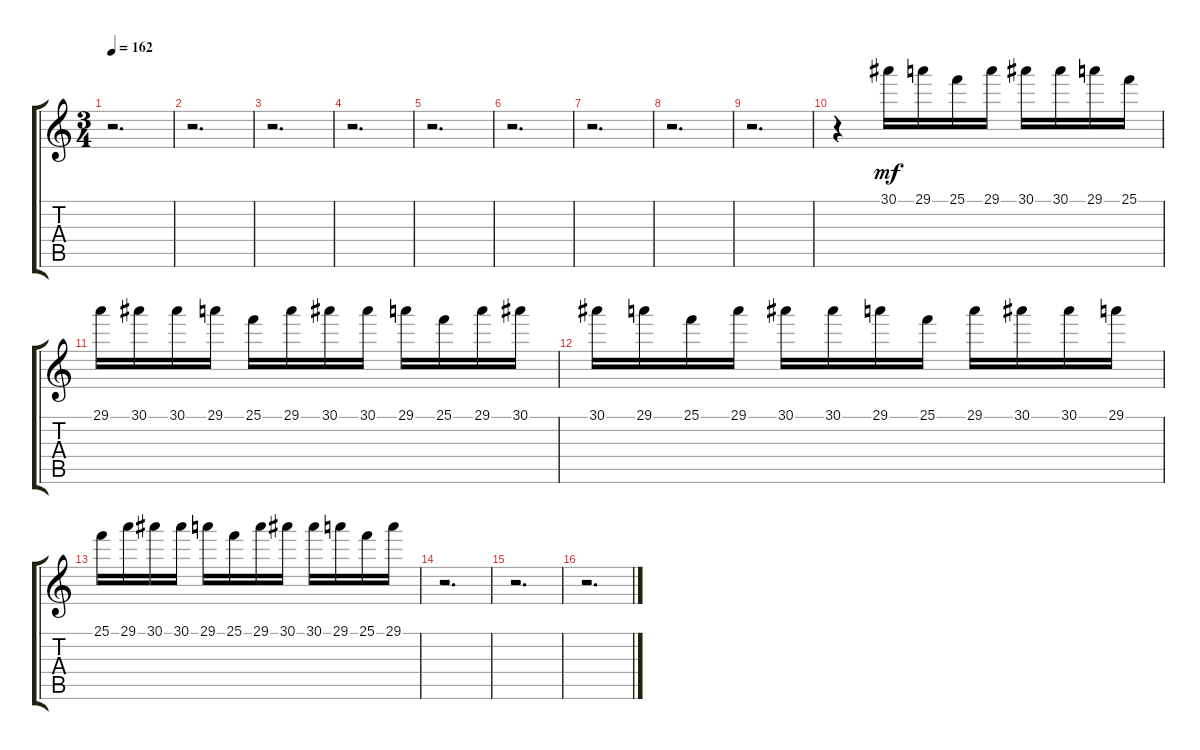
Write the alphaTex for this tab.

\track "" {instrument glockenspiel}
\staff {score tabs}
\tuning (E4 B3 G3 D3 A2 E2) {hide}
\ts (3 4)
\tempo 162
\clef g2
\ks c
r.2{d dy f} |
r.2{d} |
r.2{d} |
r.2{d} |
r.2{d} |
r.2{d} |
r.2{d} |
r.2{d} |
r.2{d} |
r.4 30.1.16{dy mf} 29.1.16 25.1.16 29.1.16 30.1.16 30.1.16 29.1.16 25.1.16 |
29.1.16 30.1.16 30.1.16 29.1.16 25.1.16{balance 14} 29.1.16 30.1.16 30.1.16{balance 13} 29.1.16{balance 12} 25.1.16 29.1.16{balance 11} 30.1.16{balance 10} |
30.1.16 29.1.16{balance 9} 25.1.16{balance 8} 29.1.16{balance 8} 30.1.16{balance 7} 30.1.16{balance 6} 29.1.16{balance 5} 25.1.16{balance 5} 29.1.16{balance 4} 30.1.16 30.1.16 29.1.16{balance 3} |
25.1.16 29.1.16 30.1.16{balance 2} 30.1.16{balance 1} 29.1.16 25.1.16{balance 0} 29.1.16 30.1.16 30.1.16 29.1.16 25.1.16 29.1.16 |
r.2{d} |
r.2{d} |
r.2{d}
